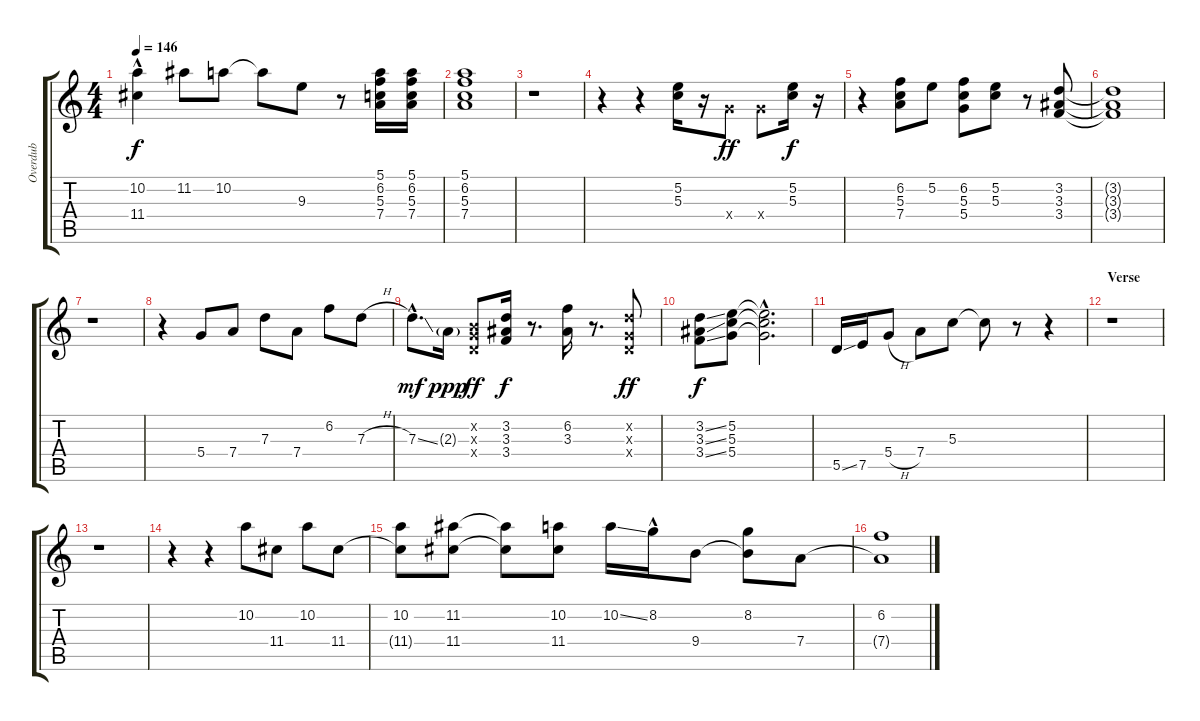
\track ("Overdub" "Overdub") {instrument fretlessbass}
\staff {score tabs}
\tuning (E4 B3 G3 D3 A2 E2) {hide}
\ts (4 4)
\tempo 146
\clef g2
\ks c
(10.2 11.4{hac t}).4{dy f} 11.2.8 10.2.8 10.2{t}.8 9.3.8 r.8 (5.1 6.2 5.3 7.4).16 (5.1 6.2 5.3 7.4).16 |
(5.1 6.2 5.3 7.4).1 |
r.1 |
r.4 r.4 (5.2 5.3).16 r.16 5.4{x}.8{dy ff} 5.4{x}.8 (5.2 5.3).16{dy f} r.16 |
r.4 (6.2 5.3 7.4).8 5.2.8 (6.2 5.3 5.4).8 (5.2 5.3).8 r.8 (3.2 3.3 3.4).8 |
(3.2{t} 3.3{t} 3.4{t}).1 |
r.1 |
r.4 5.4.8 7.4.8 7.3.8 7.4.8 6.2.8 7.3{h}.8 |
7.3{ss hac}.8{d dy mf} 2.3{g}.16{dy ppp} (0.2{x} 0.3{x} 0.4{x}).8{dy ff} (3.2 3.3 3.4).16{dy f} r.8{d} (6.2 3.3).16 r.8{d} (3.2{x} 0.3{x} 0.4{x}).8{dy ff} |
(3.2{ss} 3.3{ss} 3.4{ss}).8{dy f} (5.2 5.3 5.4).8 (5.2{hac t} 5.3{hac t} 5.4{hac t}).2{d} |
5.5{ss}.16 7.5.16 5.4{h}.8 7.4.8 5.3.8 5.3{t}.8 r.8 r.4 |
\section ("" "Verse")
r.1 |
r.1 |
r.4 r.4 10.2.8 11.4.8 10.2.8 11.4.8 |
(10.2 11.4{t}).8 (11.2 11.4).8 (11.2{t} 11.4{t}).8 (10.2 11.4).8 10.2{ss}.16 8.2{hac}.16 9.4.8 (8.2 9.4{t}).8 7.4.8 |
(6.2 7.4{t}).1
